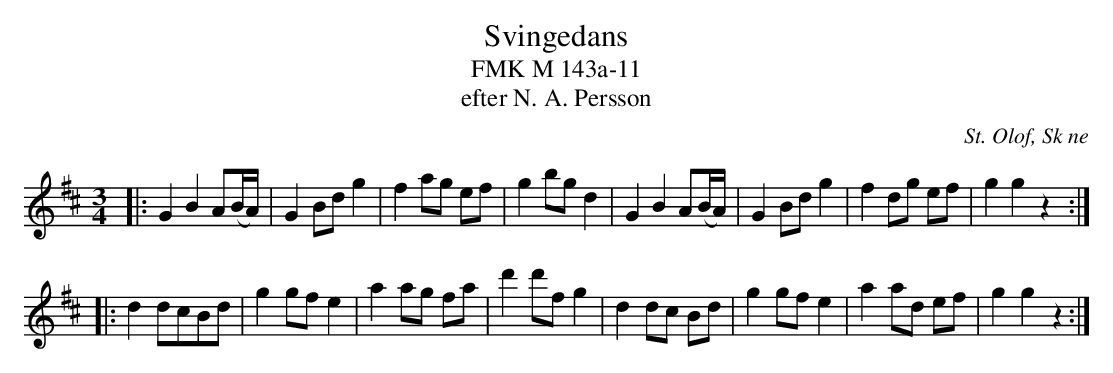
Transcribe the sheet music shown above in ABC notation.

X:1
T:Svingedans
T:FMK M 143a-11
T:efter N. A. Persson
O:St. Olof, Sk ne
M:3/4
L:1/8
Q:1/4=108
K:D
|: G2 B2 A(B/A/) | G2 Bd g2 | f2 ag ef | g2 bg d2 | G2 B2 A(B/A/) | G2 Bd g2 | f2 dg ef | g2 g2 z2 :|
|: d2 dcBd | g2 gf e2 | a2 ag fa | d'2 d'f g2 | d2 dc Bd | g2 gf e2 | a2 ad ef | g2 g2 z2 :|
